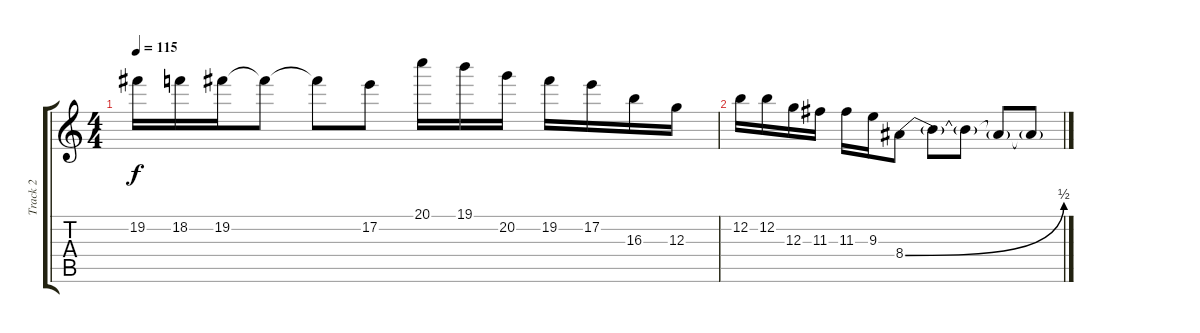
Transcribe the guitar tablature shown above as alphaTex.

\track ("Track 2" "Track 2") {instrument overdrivenguitar}
\staff {score tabs}
\tuning (E4 B3 G3 D3 A2 E2) {hide}
\ts (4 4)
\tempo 115
\clef g2
\ks c
19.2.16{dy f} 18.2.16 19.2.16 19.2{t}.8 19.2{t}.8 17.2.8 20.1.16 19.1.16 20.2.16 19.2.16 17.2.16 16.3.16 12.3.16 |
12.2.16 12.2.16 12.3.16 11.3.16 11.3.16 9.3.16 8.4{be (bend 0 0 60 2)}.8 8.4{t}.8 8.4{t}.8 8.4{t}.8 8.4{t}.8
